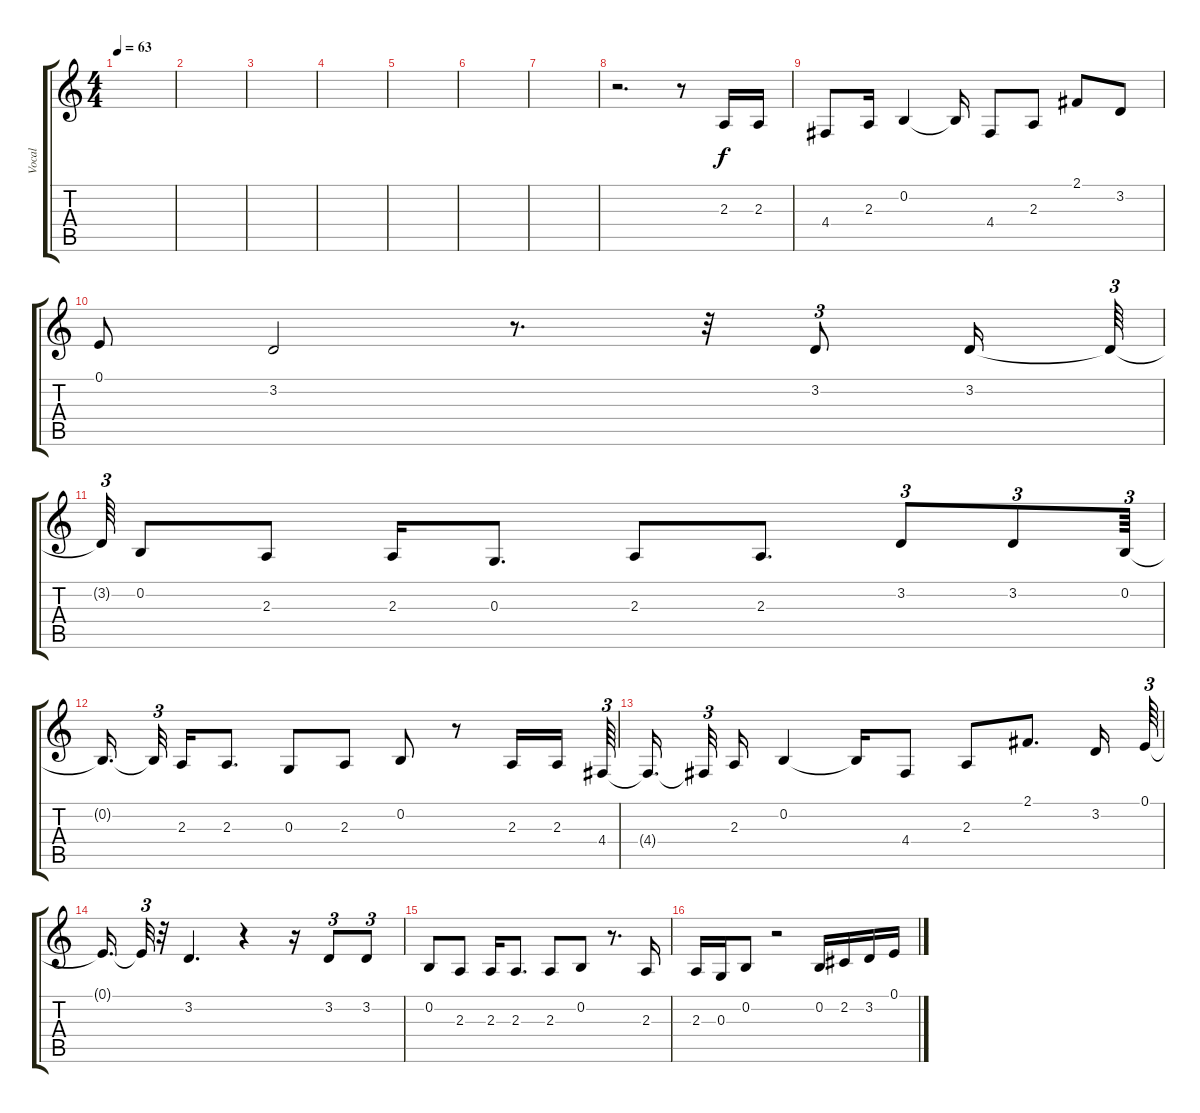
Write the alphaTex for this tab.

\track ("Vocal" "Vocal") {instrument altosax}
\staff {score tabs}
\tuning (E4 B3 G3 D3 A2 E2) {hide}
\ts (4 4)
\tempo 63
\clef g2
\ks c
|
|
|
|
|
|
|
r.2{d} r.8 2.3.16 2.3.16 |
4.4.8 2.3.16 0.2.4 0.2{t}.16 4.4.8 2.3.8 2.1.8 3.2.8 |
0.1.8 3.2.2 r.8{d} r.32 3.2.8{tu (3 2)} 3.2.16 3.2{t}.64{tu (3 2)} |
3.2{t}.64{tu (3 2)} 0.2.8 2.3.8 2.3.16 0.3.8{d} 2.3.8 2.3.8{d} 3.2.8{tu (3 2)} 3.2.8{tu (3 2)} 0.2.64{tu (3 2)} |
0.2{t}.16{d beam splitsecondary} 0.2{t}.32{tu (3 2) beam splitsecondary} 2.3.16 2.3.8{d} 0.3.8 2.3.8 0.2.8 r.8 2.3.16 2.3.16{beam splitsecondary} 4.4.64{tu (3 2)} |
4.4{t}.16{d beam splitsecondary} 4.4{t}.32{tu (3 2)} 2.3.16 0.2.4 0.2{t}.16 4.4.8 2.3.8 2.1.8{d} 3.2.16 0.1.64{tu (3 2)} |
0.1{t}.16{d} 0.1{t}.32{tu (3 2)} r.32 3.2.4{d} r.4 r.16 3.2.8{tu (3 2)} 3.2.8{tu (3 2)} |
0.2.8 2.3.8 2.3.16 2.3.8{d} 2.3.8 0.2.8 r.8{d} 2.3.16 |
2.3.16 0.3.16 0.2.8 r.2 0.2.16 2.2.16 3.2.16 0.1.16
